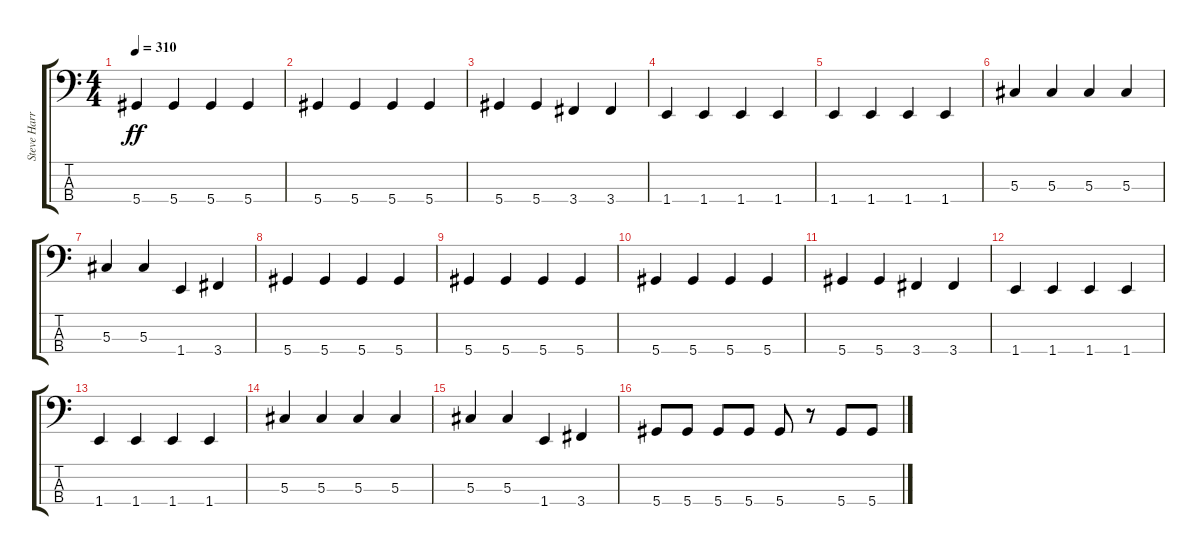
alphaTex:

\track ("Steve Harris" "Steve Harr") {instrument electricbassfinger}
\staff {score tabs}
\tuning (Gb2 Db2 Ab1 Eb1) {hide}
\ts (4 4)
\tempo 310
\clef f4
\ks c
5.4.4{dy ff} 5.4.4 5.4.4 5.4.4 |
5.4.4{volume 16} 5.4.4 5.4.4 5.4.4 |
5.4.4 5.4.4 3.4.4 3.4.4 |
1.4.4{volume 16} 1.4.4 1.4.4 1.4.4 |
1.4.4 1.4.4 1.4.4 1.4.4 |
5.3.4{volume 16} 5.3.4 5.3.4 5.3.4 |
5.3.4{volume 16} 5.3.4 1.4.4 3.4.4 |
5.4.4 5.4.4 5.4.4 5.4.4 |
5.4.4 5.4.4 5.4.4 5.4.4 |
5.4.4{volume 16} 5.4.4 5.4.4 5.4.4 |
5.4.4 5.4.4 3.4.4 3.4.4 |
1.4.4 1.4.4 1.4.4 1.4.4 |
1.4.4{volume 16} 1.4.4 1.4.4 1.4.4 |
5.3.4{volume 16} 5.3.4 5.3.4 5.3.4 |
5.3.4{volume 16} 5.3.4 1.4.4 3.4.4 |
5.4.8{volume 16} 5.4.8 5.4.8 5.4.8 5.4.8 r.8 5.4.8 5.4.8
